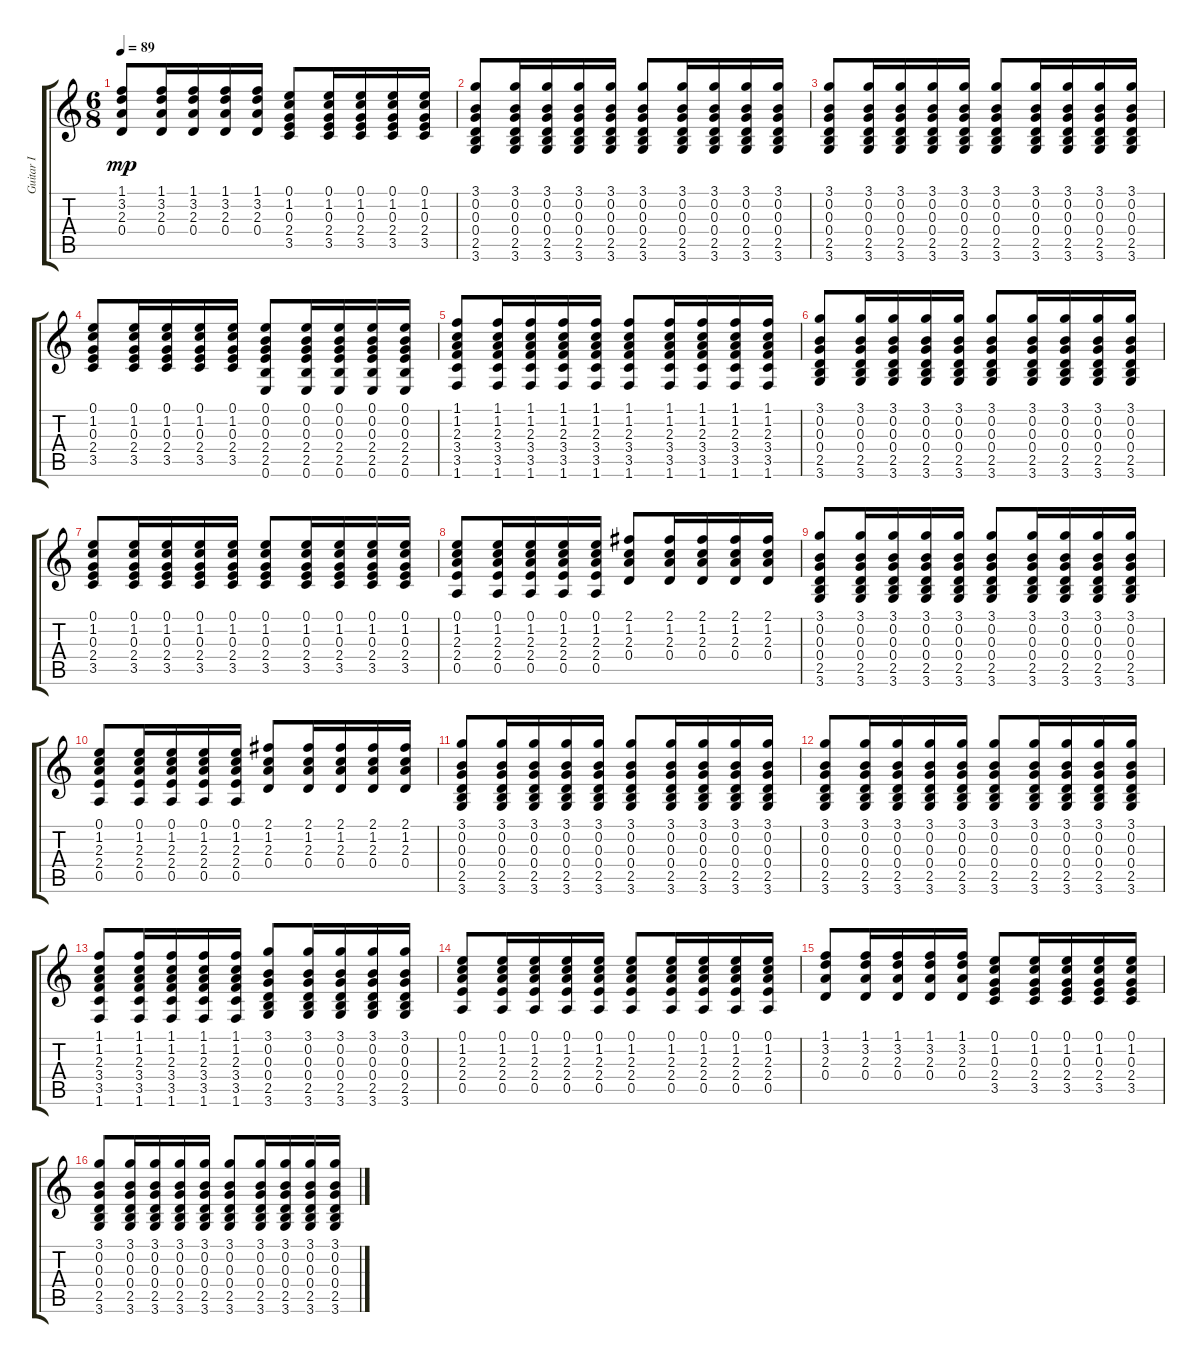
\track ("Guitar I" "Guitar I") {instrument acousticguitarsteel}
\staff {score tabs}
\tuning (E4 B3 G3 D3 A2 E2) {hide}
\ts (6 8)
\tempo 89
\clef g2
\ks c
(1.1 3.2 2.3 0.4).8{dy mp} (1.1 3.2 2.3 0.4).16 (1.1 3.2 2.3 0.4).16 (1.1 3.2 2.3 0.4).16 (1.1 3.2 2.3 0.4).16 (0.1 1.2 0.3 2.4 3.5).8 (0.1 1.2 0.3 2.4 3.5).16 (0.1 1.2 0.3 2.4 3.5).16 (0.1 1.2 0.3 2.4 3.5).16 (0.1 1.2 0.3 2.4 3.5).16 |
(3.1 0.2 0.3 0.4 2.5 3.6).8 (3.1 0.2 0.3 0.4 2.5 3.6).16 (3.1 0.2 0.3 0.4 2.5 3.6).16 (3.1 0.2 0.3 0.4 2.5 3.6).16 (3.1 0.2 0.3 0.4 2.5 3.6).16 (3.1 0.2 0.3 0.4 2.5 3.6).8 (3.1 0.2 0.3 0.4 2.5 3.6).16 (3.1 0.2 0.3 0.4 2.5 3.6).16 (3.1 0.2 0.3 0.4 2.5 3.6).16 (3.1 0.2 0.3 0.4 2.5 3.6).16 |
(3.1 0.2 0.3 0.4 2.5 3.6).8 (3.1 0.2 0.3 0.4 2.5 3.6).16 (3.1 0.2 0.3 0.4 2.5 3.6).16 (3.1 0.2 0.3 0.4 2.5 3.6).16 (3.1 0.2 0.3 0.4 2.5 3.6).16 (3.1 0.2 0.3 0.4 2.5 3.6).8 (3.1 0.2 0.3 0.4 2.5 3.6).16 (3.1 0.2 0.3 0.4 2.5 3.6).16 (3.1 0.2 0.3 0.4 2.5 3.6).16 (3.1 0.2 0.3 0.4 2.5 3.6).16 |
(0.1 1.2 0.3 2.4 3.5).8 (0.1 1.2 0.3 2.4 3.5).16 (0.1 1.2 0.3 2.4 3.5).16 (0.1 1.2 0.3 2.4 3.5).16 (0.1 1.2 0.3 2.4 3.5).16 (0.1 0.2 0.3 2.4 2.5 0.6).8 (0.1 0.2 0.3 2.4 2.5 0.6).16 (0.1 0.2 0.3 2.4 2.5 0.6).16 (0.1 0.2 0.3 2.4 2.5 0.6).16 (0.1 0.2 0.3 2.4 2.5 0.6).16 |
(1.1 1.2 2.3 3.4 3.5 1.6).8 (1.1 1.2 2.3 3.4 3.5 1.6).16 (1.1 1.2 2.3 3.4 3.5 1.6).16 (1.1 1.2 2.3 3.4 3.5 1.6).16 (1.1 1.2 2.3 3.4 3.5 1.6).16 (1.1 1.2 2.3 3.4 3.5 1.6).8 (1.1 1.2 2.3 3.4 3.5 1.6).16 (1.1 1.2 2.3 3.4 3.5 1.6).16 (1.1 1.2 2.3 3.4 3.5 1.6).16 (1.1 1.2 2.3 3.4 3.5 1.6).16 |
(3.1 0.2 0.3 0.4 2.5 3.6).8 (3.1 0.2 0.3 0.4 2.5 3.6).16 (3.1 0.2 0.3 0.4 2.5 3.6).16 (3.1 0.2 0.3 0.4 2.5 3.6).16 (3.1 0.2 0.3 0.4 2.5 3.6).16 (3.1 0.2 0.3 0.4 2.5 3.6).8 (3.1 0.2 0.3 0.4 2.5 3.6).16 (3.1 0.2 0.3 0.4 2.5 3.6).16 (3.1 0.2 0.3 0.4 2.5 3.6).16 (3.1 0.2 0.3 0.4 2.5 3.6).16 |
(0.1 1.2 0.3 2.4 3.5).8 (0.1 1.2 0.3 2.4 3.5).16 (0.1 1.2 0.3 2.4 3.5).16 (0.1 1.2 0.3 2.4 3.5).16 (0.1 1.2 0.3 2.4 3.5).16 (0.1 1.2 0.3 2.4 3.5).8 (0.1 1.2 0.3 2.4 3.5).16 (0.1 1.2 0.3 2.4 3.5).16 (0.1 1.2 0.3 2.4 3.5).16 (0.1 1.2 0.3 2.4 3.5).16 |
(0.1 1.2 2.3 2.4 0.5).8 (0.1 1.2 2.3 2.4 0.5).16 (0.1 1.2 2.3 2.4 0.5).16 (0.1 1.2 2.3 2.4 0.5).16 (0.1 1.2 2.3 2.4 0.5).16 (2.1 1.2 2.3 0.4).8 (2.1 1.2 2.3 0.4).16 (2.1 1.2 2.3 0.4).16 (2.1 1.2 2.3 0.4).16 (2.1 1.2 2.3 0.4).16 |
(3.1 0.2 0.3 0.4 2.5 3.6).8 (3.1 0.2 0.3 0.4 2.5 3.6).16 (3.1 0.2 0.3 0.4 2.5 3.6).16 (3.1 0.2 0.3 0.4 2.5 3.6).16 (3.1 0.2 0.3 0.4 2.5 3.6).16 (3.1 0.2 0.3 0.4 2.5 3.6).8 (3.1 0.2 0.3 0.4 2.5 3.6).16 (3.1 0.2 0.3 0.4 2.5 3.6).16 (3.1 0.2 0.3 0.4 2.5 3.6).16 (3.1 0.2 0.3 0.4 2.5 3.6).16 |
(0.1 1.2 2.3 2.4 0.5).8 (0.1 1.2 2.3 2.4 0.5).16 (0.1 1.2 2.3 2.4 0.5).16 (0.1 1.2 2.3 2.4 0.5).16 (0.1 1.2 2.3 2.4 0.5).16 (2.1 1.2 2.3 0.4).8 (2.1 1.2 2.3 0.4).16 (2.1 1.2 2.3 0.4).16 (2.1 1.2 2.3 0.4).16 (2.1 1.2 2.3 0.4).16 |
(3.1 0.2 0.3 0.4 2.5 3.6).8 (3.1 0.2 0.3 0.4 2.5 3.6).16 (3.1 0.2 0.3 0.4 2.5 3.6).16 (3.1 0.2 0.3 0.4 2.5 3.6).16 (3.1 0.2 0.3 0.4 2.5 3.6).16 (3.1 0.2 0.3 0.4 2.5 3.6).8 (3.1 0.2 0.3 0.4 2.5 3.6).16 (3.1 0.2 0.3 0.4 2.5 3.6).16 (3.1 0.2 0.3 0.4 2.5 3.6).16 (3.1 0.2 0.3 0.4 2.5 3.6).16 |
(3.1 0.2 0.3 0.4 2.5 3.6).8 (3.1 0.2 0.3 0.4 2.5 3.6).16 (3.1 0.2 0.3 0.4 2.5 3.6).16 (3.1 0.2 0.3 0.4 2.5 3.6).16 (3.1 0.2 0.3 0.4 2.5 3.6).16 (3.1 0.2 0.3 0.4 2.5 3.6).8 (3.1 0.2 0.3 0.4 2.5 3.6).16 (3.1 0.2 0.3 0.4 2.5 3.6).16 (3.1 0.2 0.3 0.4 2.5 3.6).16 (3.1 0.2 0.3 0.4 2.5 3.6).16 |
(1.1 1.2 2.3 3.4 3.5 1.6).8 (1.1 1.2 2.3 3.4 3.5 1.6).16 (1.1 1.2 2.3 3.4 3.5 1.6).16 (1.1 1.2 2.3 3.4 3.5 1.6).16 (1.1 1.2 2.3 3.4 3.5 1.6).16 (3.1 0.2 0.3 0.4 2.5 3.6).8 (3.1 0.2 0.3 0.4 2.5 3.6).16 (3.1 0.2 0.3 0.4 2.5 3.6).16 (3.1 0.2 0.3 0.4 2.5 3.6).16 (3.1 0.2 0.3 0.4 2.5 3.6).16 |
(0.1 1.2 2.3 2.4 0.5).8 (0.1 1.2 2.3 2.4 0.5).16 (0.1 1.2 2.3 2.4 0.5).16 (0.1 1.2 2.3 2.4 0.5).16 (0.1 1.2 2.3 2.4 0.5).16 (0.1 1.2 2.3 2.4 0.5).8 (0.1 1.2 2.3 2.4 0.5).16 (0.1 1.2 2.3 2.4 0.5).16 (0.1 1.2 2.3 2.4 0.5).16 (0.1 1.2 2.3 2.4 0.5).16 |
(1.1 3.2 2.3 0.4).8 (1.1 3.2 2.3 0.4).16 (1.1 3.2 2.3 0.4).16 (1.1 3.2 2.3 0.4).16 (1.1 3.2 2.3 0.4).16 (0.1 1.2 0.3 2.4 3.5).8 (0.1 1.2 0.3 2.4 3.5).16 (0.1 1.2 0.3 2.4 3.5).16 (0.1 1.2 0.3 2.4 3.5).16 (0.1 1.2 0.3 2.4 3.5).16 |
(3.1 0.2 0.3 0.4 2.5 3.6).8 (3.1 0.2 0.3 0.4 2.5 3.6).16 (3.1 0.2 0.3 0.4 2.5 3.6).16 (3.1 0.2 0.3 0.4 2.5 3.6).16 (3.1 0.2 0.3 0.4 2.5 3.6).16 (3.1 0.2 0.3 0.4 2.5 3.6).8 (3.1 0.2 0.3 0.4 2.5 3.6).16 (3.1 0.2 0.3 0.4 2.5 3.6).16 (3.1 0.2 0.3 0.4 2.5 3.6).16 (3.1 0.2 0.3 0.4 2.5 3.6).16
